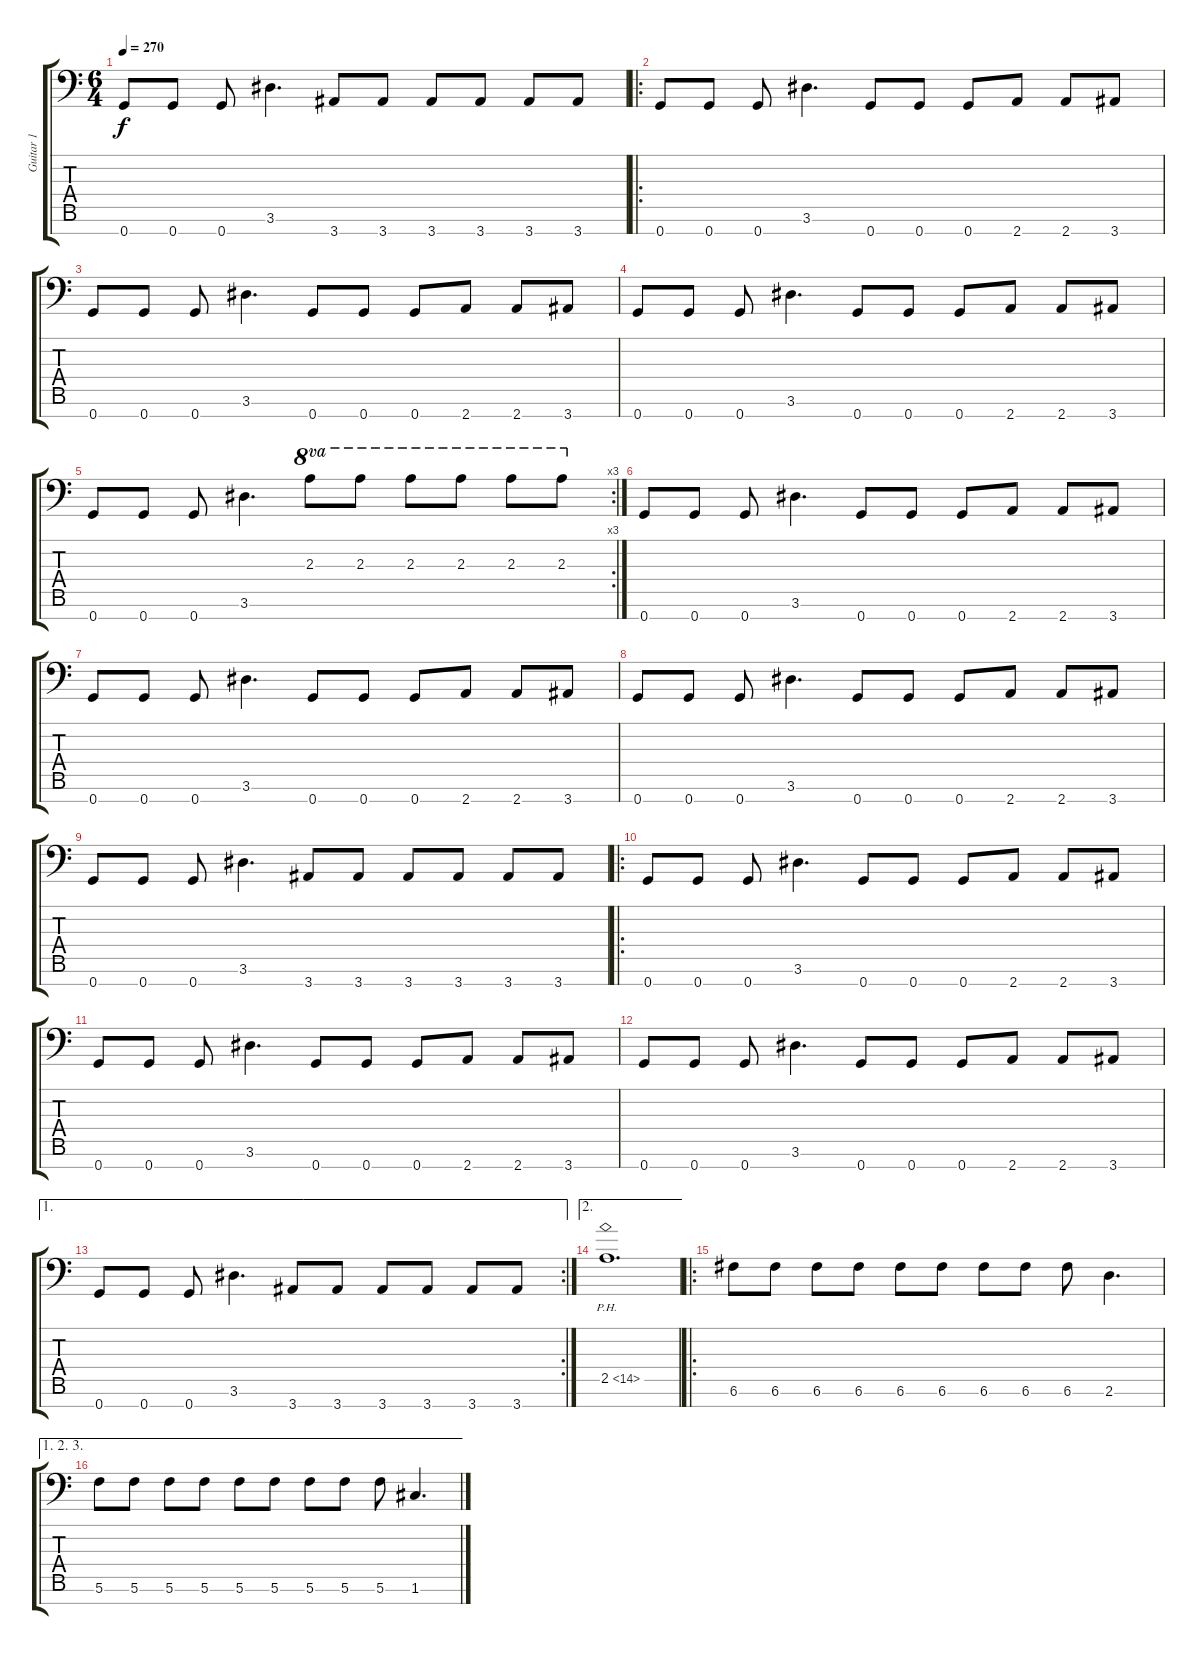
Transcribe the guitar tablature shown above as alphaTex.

\track ("Guitar 1" "Guitar 1") {instrument overdrivenguitar}
\staff {score tabs}
\tuning (E4 C4 G3 C3 G2 C2 G1) {hide}
\ts (6 4)
\tempo 270
\clef f4
\ks c
0.7.8{dy f} 0.7.8 0.7.8 3.6.4{d} 3.7.8 3.7.8 3.7.8 3.7.8 3.7.8 3.7.8 |
\ro
0.7.8 0.7.8 0.7.8 3.6.4{d} 0.7.8 0.7.8 0.7.8 2.7.8 2.7.8 3.7.8 |
0.7.8 0.7.8 0.7.8 3.6.4{d} 0.7.8 0.7.8 0.7.8 2.7.8 2.7.8 3.7.8 |
0.7.8 0.7.8 0.7.8 3.6.4{d} 0.7.8 0.7.8 0.7.8 2.7.8 2.7.8 3.7.8 |
\rc 3
0.7.8 0.7.8 0.7.8 3.6.4{d} 2.3.8{ot 8va} 2.3.8{ot 8va} 2.3.8{ot 8va} 2.3.8{ot 8va} 2.3.8{ot 8va} 2.3.8{ot 8va} |
0.7.8 0.7.8 0.7.8 3.6.4{d} 0.7.8 0.7.8 0.7.8 2.7.8 2.7.8 3.7.8 |
0.7.8 0.7.8 0.7.8 3.6.4{d} 0.7.8 0.7.8 0.7.8 2.7.8 2.7.8 3.7.8 |
0.7.8 0.7.8 0.7.8 3.6.4{d} 0.7.8 0.7.8 0.7.8 2.7.8 2.7.8 3.7.8 |
0.7.8 0.7.8 0.7.8 3.6.4{d} 3.7.8 3.7.8 3.7.8 3.7.8 3.7.8 3.7.8 |
\ro
0.7.8 0.7.8 0.7.8 3.6.4{d} 0.7.8 0.7.8 0.7.8 2.7.8 2.7.8 3.7.8 |
0.7.8 0.7.8 0.7.8 3.6.4{d} 0.7.8 0.7.8 0.7.8 2.7.8 2.7.8 3.7.8 |
0.7.8 0.7.8 0.7.8 3.6.4{d} 0.7.8 0.7.8 0.7.8 2.7.8 2.7.8 3.7.8 |
\ae 1
\rc 2
0.7.8 0.7.8 0.7.8 3.6.4{d} 3.7.8 3.7.8 3.7.8 3.7.8 3.7.8 3.7.8 |
\ae 2
2.5{ph 12}.1{d} |
\ro
6.6.8 6.6.8 6.6.8 6.6.8 6.6.8 6.6.8 6.6.8 6.6.8 6.6.8 2.6.4{d} |
\ae (1 2 3)
5.6.8 5.6.8 5.6.8 5.6.8 5.6.8 5.6.8 5.6.8 5.6.8 5.6.8 1.6.4{d}
